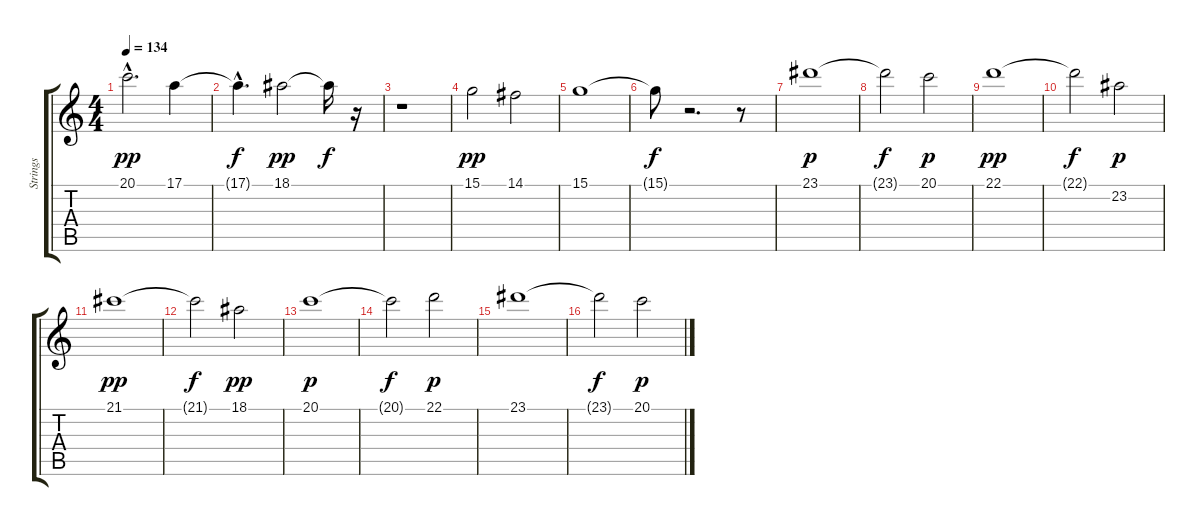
\track ("Strings" "Strings") {instrument stringensemble1}
\staff {score tabs}
\tuning (E4 B3 G3 D3 A2 E2) {hide}
\ts (4 4)
\tempo 134
\clef g2
\ks c
20.1{hac}.2{d dy pp} 17.1.4 |
17.1{hac t}.4{d dy f} 18.1.2{dy pp} 18.1{t}.16{dy f} r.16 |
r.1 |
15.1.2{dy pp} 14.1.2 |
15.1.1 |
15.1{t}.8{dy f} r.2{d} r.8 |
23.1.1{dy p} |
23.1{t}.2{dy f} 20.1.2{dy p} |
22.1.1{dy pp} |
22.1{t}.2{dy f} 23.2.2{dy p} |
21.1.1{dy pp} |
21.1{t}.2{dy f} 18.1.2{dy pp} |
20.1.1{dy p} |
20.1{t}.2{dy f} 22.1.2{dy p} |
23.1.1 |
23.1{t}.2{dy f} 20.1.2{dy p}
